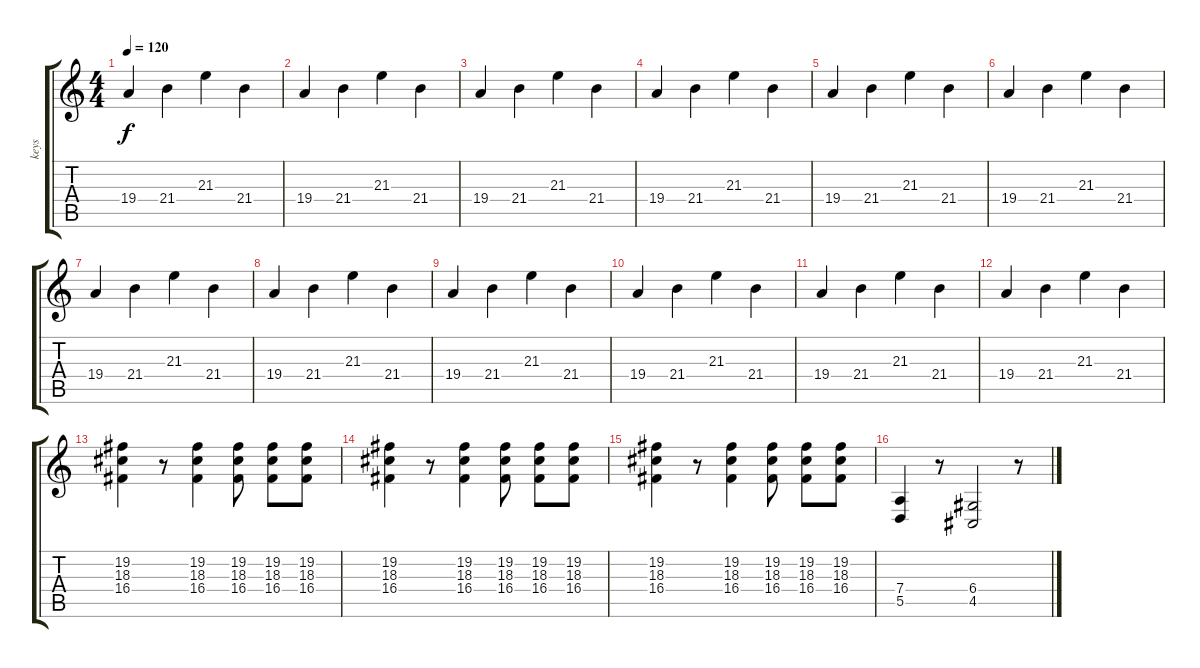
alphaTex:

\track ("keys" "keys") {instrument acousticgrandpiano}
\staff {score tabs}
\tuning (E4 B3 G3 D3 A2 E2) {hide}
\ts (4 4)
\tempo 120
\clef g2
\ks c
19.4.4{dy f} 21.4.4 21.3.4 21.4.4 |
19.4.4 21.4.4 21.3.4 21.4.4 |
19.4.4 21.4.4 21.3.4 21.4.4 |
19.4.4 21.4.4 21.3.4 21.4.4 |
19.4.4 21.4.4 21.3.4 21.4.4 |
19.4.4 21.4.4 21.3.4 21.4.4 |
19.4.4 21.4.4 21.3.4 21.4.4 |
19.4.4 21.4.4 21.3.4 21.4.4 |
19.4.4 21.4.4 21.3.4 21.4.4 |
19.4.4 21.4.4 21.3.4 21.4.4 |
19.4.4 21.4.4 21.3.4 21.4.4 |
19.4.4 21.4.4 21.3.4 21.4.4 |
(19.2 18.3 16.4).4 r.8 (19.2 18.3 16.4).4 (19.2 18.3 16.4).8 (19.2 18.3 16.4).8 (19.2 18.3 16.4).8 |
(19.2 18.3 16.4).4 r.8 (19.2 18.3 16.4).4 (19.2 18.3 16.4).8 (19.2 18.3 16.4).8 (19.2 18.3 16.4).8 |
(19.2 18.3 16.4).4 r.8 (19.2 18.3 16.4).4 (19.2 18.3 16.4).8 (19.2 18.3 16.4).8 (19.2 18.3 16.4).8 |
(7.4 5.5).4 r.8 (6.4 4.5).2 r.8
